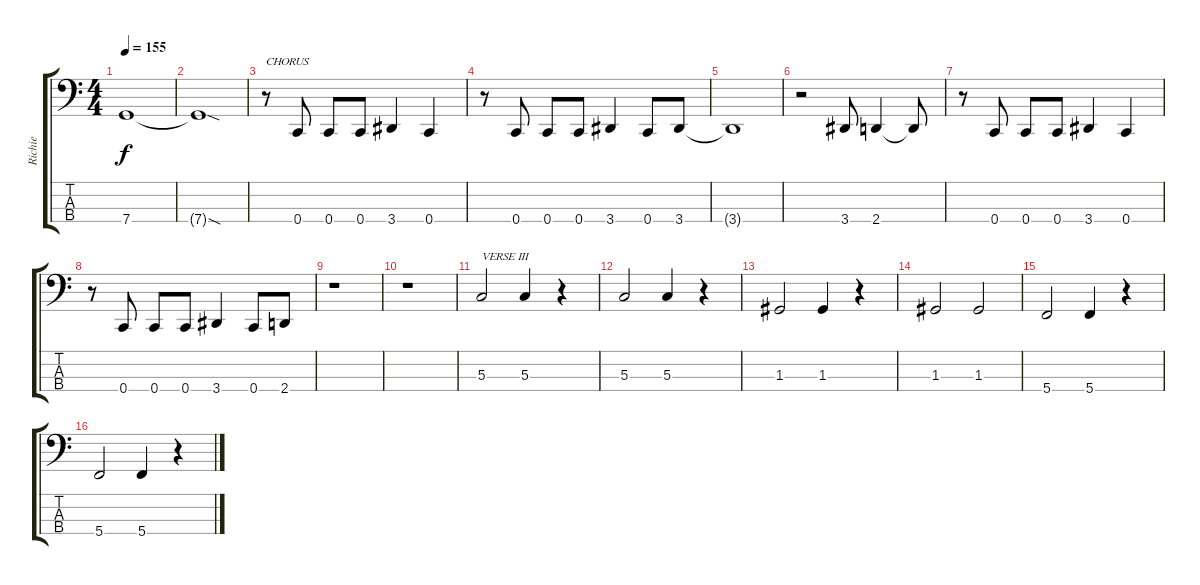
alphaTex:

\track ("Richie" "Richie") {instrument electricbassfinger}
\staff {score tabs}
\tuning (F2 C2 G1 C1) {hide}
\ts (4 4)
\tempo 155
\clef f4
\ks c
7.4.1{dy f} |
7.4{sod t}.1 |
r.8{txt "CHORUS"} 0.4.8 0.4.8 0.4.8 3.4.4 0.4.4 |
r.8 0.4.8 0.4.8 0.4.8 3.4.4 0.4.8 3.4.8 |
3.4{t}.1 |
r.2 3.4.8 2.4.4 2.4{t}.8 |
r.8 0.4.8 0.4.8 0.4.8 3.4.4 0.4.4 |
r.8 0.4.8 0.4.8 0.4.8 3.4.4 0.4.8 2.4.8 |
r.1 |
r.1 |
5.3.2{txt "VERSE III"} 5.3.4 r.4 |
5.3.2 5.3.4 r.4 |
1.3.2 1.3.4 r.4 |
1.3.2 1.3.2 |
5.4.2 5.4.4 r.4 |
5.4.2 5.4.4 r.4
